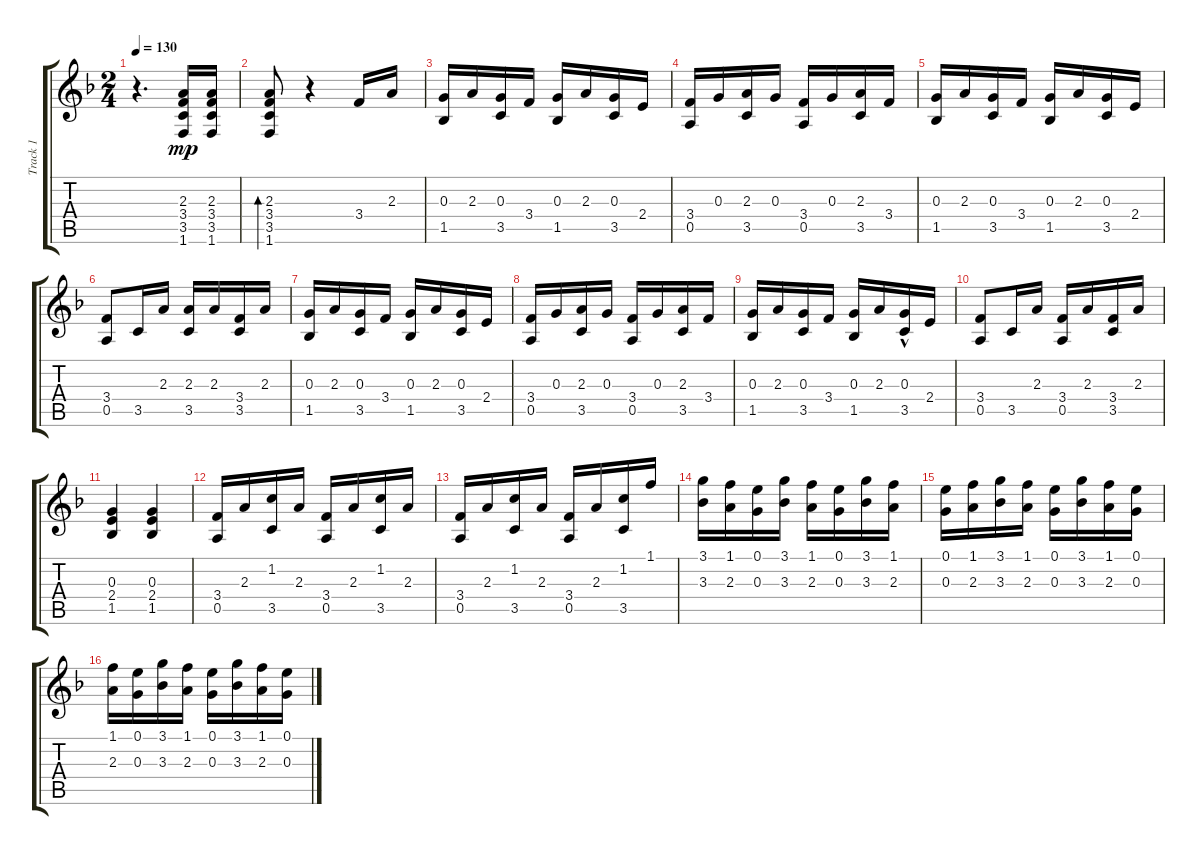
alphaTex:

\track ("Track 1" "Track 1") {instrument acousticguitarnylon}
\staff {score tabs}
\tuning (E4 B3 G3 D3 A2 E2) {hide}
\ts (2 4)
\tempo 130
\clef g2
\ks dminor
r.4{d dy mp instrument acousticguitarnylon} (2.3 3.4 3.5 1.6).16 (2.3 3.4 3.5 1.6).16 |
(2.3 3.4 3.5 1.6).8{bd 60} r.4 3.4.16 2.3.16 |
(0.3 1.5).16 2.3.16 (0.3 3.5).16 3.4.16 (0.3 1.5).16 2.3.16 (0.3 3.5).16 2.4.16 |
(3.4 0.5).16 0.3.16 (2.3 3.5).16 0.3.16 (3.4 0.5).16 0.3.16 (2.3 3.5).16 3.4.16 |
(0.3 1.5).16 2.3.16 (0.3 3.5).16 3.4.16 (0.3 1.5).16 2.3.16 (0.3 3.5).16 2.4.16 |
(3.4 0.5).8 3.5.16 2.3.16 (2.3 3.5).16 2.3.16 (3.4 3.5).16 2.3.16 |
(0.3 1.5).16 2.3.16 (0.3 3.5).16 3.4.16 (0.3 1.5).16 2.3.16 (0.3 3.5).16 2.4.16 |
(3.4 0.5).16 0.3.16 (2.3 3.5).16 0.3.16 (3.4 0.5).16 0.3.16 (2.3 3.5).16 3.4.16 |
(0.3 1.5).16 2.3.16 (0.3 3.5).16 3.4.16 (0.3 1.5).16 2.3.16 (0.3{hac} 3.5).16 2.4.16 |
(3.4 0.5).8 3.5.16 2.3.16 (3.4 0.5).16 2.3.16 (3.4 3.5).16 2.3.16 |
(0.3 2.4 1.5).4 (0.3 2.4 1.5).4 |
(3.4 0.5).16 2.3.16 (1.2 3.5).16 2.3.16 (3.4 0.5).16 2.3.16 (1.2 3.5).16 2.3.16 |
(3.4 0.5).16 2.3.16 (1.2 3.5).16 2.3.16 (3.4 0.5).16 2.3.16 (1.2 3.5).16 1.1.16 |
(3.1 3.3).16 (1.1 2.3).16 (0.1 0.3).16 (3.1 3.3).16 (1.1 2.3).16 (0.1 0.3).16 (3.1 3.3).16 (1.1 2.3).16 |
(0.1 0.3).16 (1.1 2.3).16 (3.1 3.3).16 (1.1 2.3).16 (0.1 0.3).16 (3.1 3.3).16 (1.1 2.3).16 (0.1 0.3).16 |
(1.1 2.3).16 (0.1 0.3).16 (3.1 3.3).16 (1.1 2.3).16 (0.1 0.3).16 (3.1 3.3).16 (1.1 2.3).16 (0.1 0.3).16
